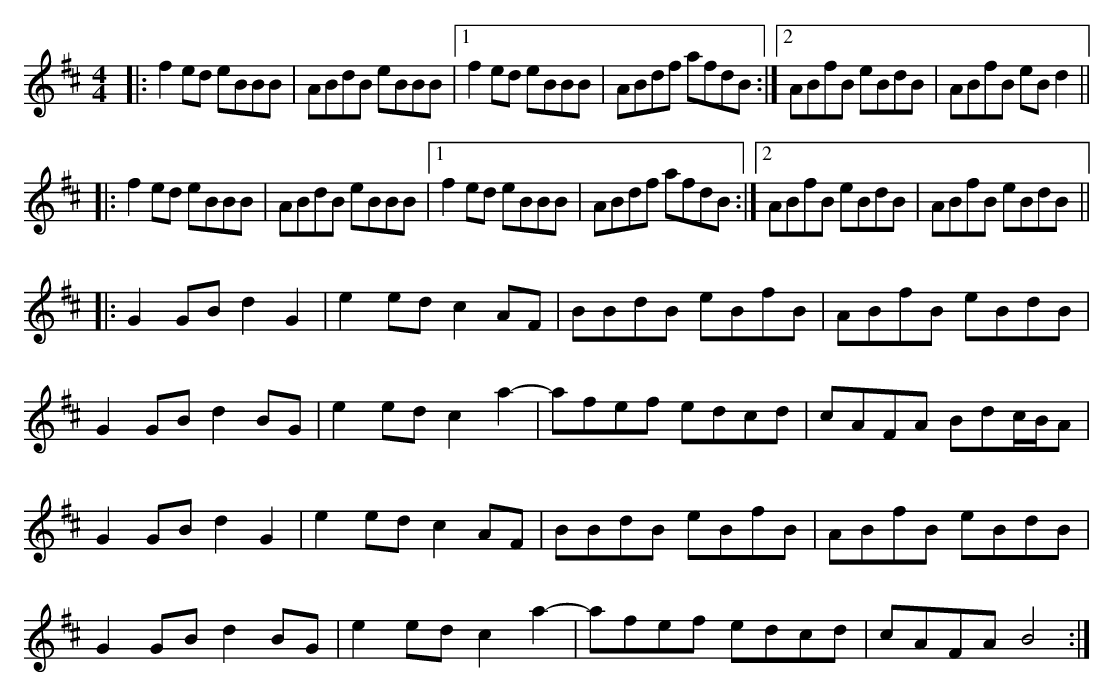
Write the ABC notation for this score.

X:1
M:4/4
K:Bmin
|:f2ed eBBB|ABdB eBBB|1 f2ed eBBB|ABdf afdB:|2 ABfB eBdB|ABfB eBd2||
|:f2ed eBBB|ABdB eBBB|1 f2ed eBBB|ABdf afdB:|2 ABfB eBdB|ABfB eBdB||
|:G2GB d2G2|e2ed c2AF|BBdB eBfB|ABfB eBdB|
G2GB d2BG|e2ed c2a2-|afef edcd|cAFA Bdc/B/A|
G2GB d2G2|e2ed c2AF|BBdB eBfB|ABfB eBdB|
G2GB d2BG|e2ed c2a2-|afef edcd|cAFA B4:|
